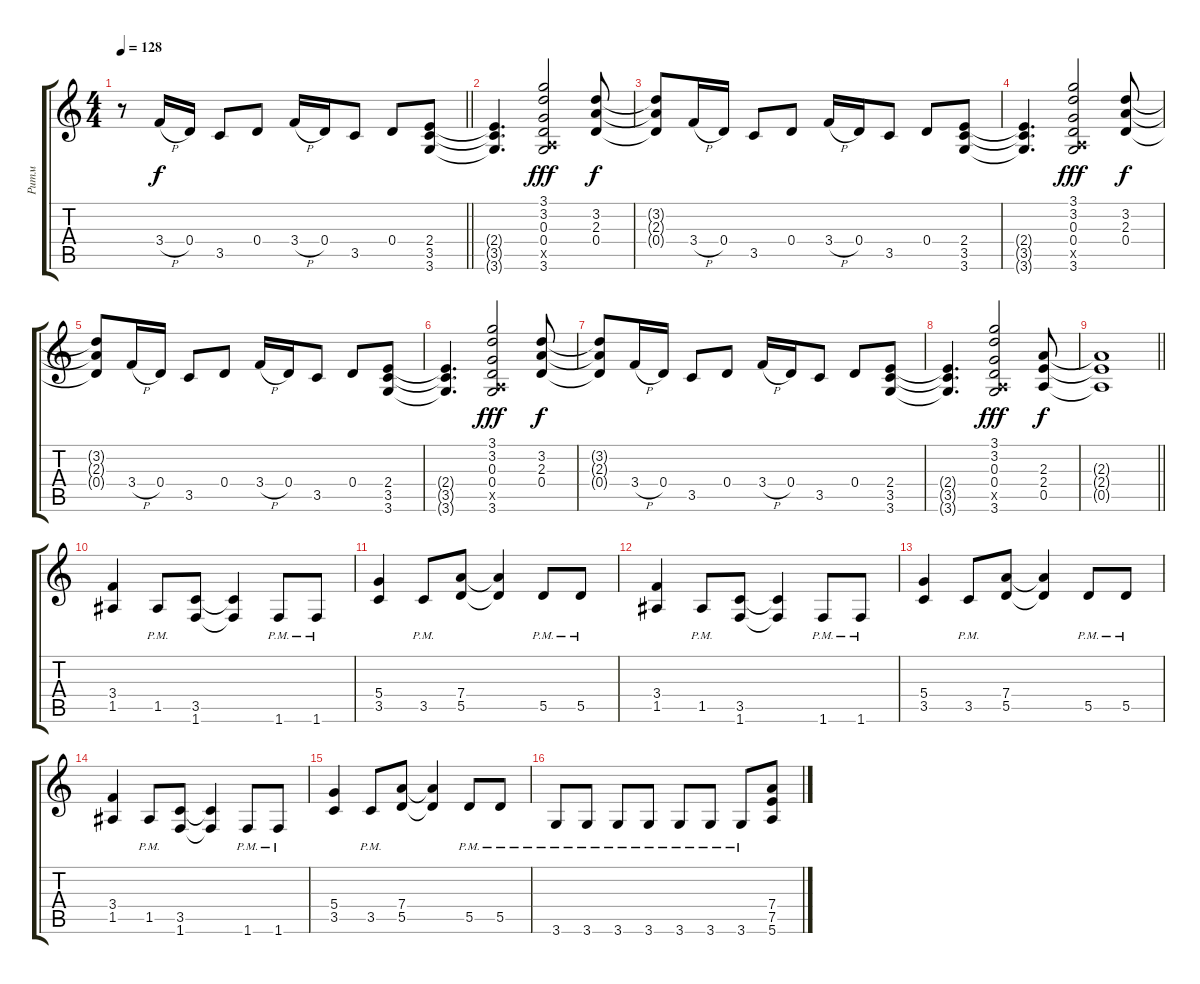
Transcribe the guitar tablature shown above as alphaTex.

\track ("Ритм" "Ритм") {instrument distortionguitar}
\staff {score tabs}
\tuning (E4 B3 G3 D3 A2 E2) {hide}
\ts (4 4)
\tempo 128
\clef g2
\barLineRight lightlight
\ks c
r.8{dy f} 3.4{h}.16 0.4.16 3.5.8 0.4.8 3.4{h}.16 0.4.16 3.5.8 0.4.8 (2.4 3.5 3.6).8 |
(2.4{t} 3.5{t} 3.6{t}).4{d} (3.1 3.2 0.3 0.4 0.5{x} 3.6).2{dy fff} (3.2 2.3 0.4).8{dy f} |
(3.2{t} 2.3{t} 0.4{t}).8 3.4{h}.16 0.4.16 3.5.8 0.4.8 3.4{h}.16 0.4.16 3.5.8 0.4.8 (2.4 3.5 3.6).8 |
(2.4{t} 3.5{t} 3.6{t}).4{d} (3.1 3.2 0.3 0.4 0.5{x} 3.6).2{dy fff} (3.2 2.3 0.4).8{dy f} |
(3.2{t} 2.3{t} 0.4{t}).8 3.4{h}.16 0.4.16 3.5.8 0.4.8 3.4{h}.16 0.4.16 3.5.8 0.4.8 (2.4 3.5 3.6).8 |
(2.4{t} 3.5{t} 3.6{t}).4{d} (3.1 3.2 0.3 0.4 0.5{x} 3.6).2{dy fff} (3.2 2.3 0.4).8{dy f} |
(3.2{t} 2.3{t} 0.4{t}).8 3.4{h}.16 0.4.16 3.5.8 0.4.8 3.4{h}.16 0.4.16 3.5.8 0.4.8 (2.4 3.5 3.6).8 |
(2.4{t} 3.5{t} 3.6{t}).4{d} (3.1 3.2 0.3 0.4 0.5{x} 3.6).2{dy fff} (2.3 2.4 0.5).8{dy f} |
\barLineRight lightlight
(2.3{t} 2.4{t} 0.5{t}).1 |
(3.4 1.5).4 1.5{pm}.8 (3.5 1.6).8 (3.5{t} 1.6{t}).4 1.6{pm}.8 1.6{pm}.8 |
(5.4 3.5).4 3.5{pm}.8 (7.4 5.5).8 (7.4{t} 5.5{t}).4 5.5{pm}.8 5.5{pm}.8 |
(3.4 1.5).4 1.5{pm}.8 (3.5 1.6).8 (3.5{t} 1.6{t}).4 1.6{pm}.8 1.6{pm}.8 |
(5.4 3.5).4 3.5{pm}.8 (7.4 5.5).8 (7.4{t} 5.5{t}).4 5.5{pm}.8 5.5{pm}.8 |
(3.4 1.5).4 1.5{pm}.8 (3.5 1.6).8 (3.5{t} 1.6{t}).4 1.6{pm}.8 1.6{pm}.8 |
(5.4 3.5).4 3.5{pm}.8 (7.4 5.5).8 (7.4{t} 5.5{t}).4 5.5{pm}.8 5.5{pm}.8 |
3.6{pm}.8 3.6{pm}.8 3.6{pm}.8 3.6{pm}.8 3.6{pm}.8 3.6{pm}.8 3.6{pm}.8 (7.4 7.5 5.6).8
